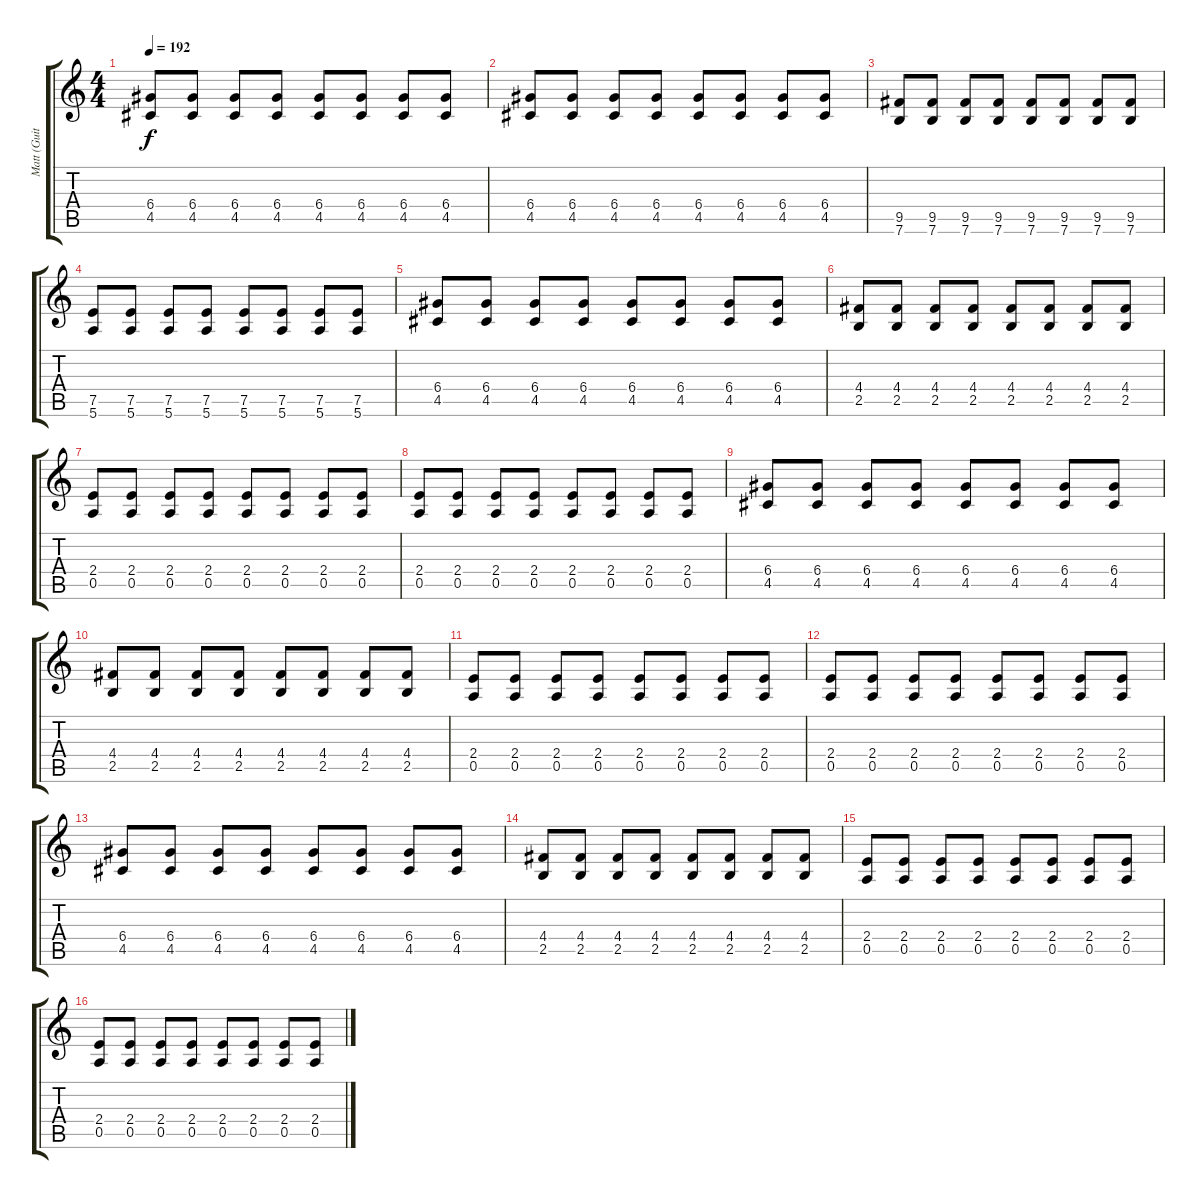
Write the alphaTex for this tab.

\track ("Matt (Guitar)" "Matt (Guit") {instrument overdrivenguitar}
\staff {score tabs}
\tuning (E4 B3 G3 D3 A2 E2) {hide}
\ts (4 4)
\tempo 192
\clef g2
\ks c
(6.4 4.5).8{dy f} (6.4 4.5).8 (6.4 4.5).8 (6.4 4.5).8 (6.4 4.5).8 (6.4 4.5).8 (6.4 4.5).8 (6.4 4.5).8 |
(6.4 4.5).8 (6.4 4.5).8 (6.4 4.5).8 (6.4 4.5).8 (6.4 4.5).8 (6.4 4.5).8 (6.4 4.5).8 (6.4 4.5).8 |
(9.5 7.6).8 (9.5 7.6).8 (9.5 7.6).8 (9.5 7.6).8 (9.5 7.6).8 (9.5 7.6).8 (9.5 7.6).8 (9.5 7.6).8 |
(7.5 5.6).8 (7.5 5.6).8 (7.5 5.6).8 (7.5 5.6).8 (7.5 5.6).8 (7.5 5.6).8 (7.5 5.6).8 (7.5 5.6).8 |
(6.4 4.5).8 (6.4 4.5).8 (6.4 4.5).8 (6.4 4.5).8 (6.4 4.5).8 (6.4 4.5).8 (6.4 4.5).8 (6.4 4.5).8 |
(4.4 2.5).8 (4.4 2.5).8 (4.4 2.5).8 (4.4 2.5).8 (4.4 2.5).8 (4.4 2.5).8 (4.4 2.5).8 (4.4 2.5).8 |
(2.4 0.5).8 (2.4 0.5).8 (2.4 0.5).8 (2.4 0.5).8 (2.4 0.5).8 (2.4 0.5).8 (2.4 0.5).8 (2.4 0.5).8 |
(2.4 0.5).8 (2.4 0.5).8 (2.4 0.5).8 (2.4 0.5).8 (2.4 0.5).8 (2.4 0.5).8 (2.4 0.5).8 (2.4 0.5).8 |
(6.4 4.5).8 (6.4 4.5).8 (6.4 4.5).8 (6.4 4.5).8 (6.4 4.5).8 (6.4 4.5).8 (6.4 4.5).8 (6.4 4.5).8 |
(4.4 2.5).8 (4.4 2.5).8 (4.4 2.5).8 (4.4 2.5).8 (4.4 2.5).8 (4.4 2.5).8 (4.4 2.5).8 (4.4 2.5).8 |
(2.4 0.5).8 (2.4 0.5).8 (2.4 0.5).8 (2.4 0.5).8 (2.4 0.5).8 (2.4 0.5).8 (2.4 0.5).8 (2.4 0.5).8 |
(2.4 0.5).8 (2.4 0.5).8 (2.4 0.5).8 (2.4 0.5).8 (2.4 0.5).8 (2.4 0.5).8 (2.4 0.5).8 (2.4 0.5).8 |
(6.4 4.5).8 (6.4 4.5).8 (6.4 4.5).8 (6.4 4.5).8 (6.4 4.5).8 (6.4 4.5).8 (6.4 4.5).8 (6.4 4.5).8 |
(4.4 2.5).8 (4.4 2.5).8 (4.4 2.5).8 (4.4 2.5).8 (4.4 2.5).8 (4.4 2.5).8 (4.4 2.5).8 (4.4 2.5).8 |
(2.4 0.5).8 (2.4 0.5).8 (2.4 0.5).8 (2.4 0.5).8 (2.4 0.5).8 (2.4 0.5).8 (2.4 0.5).8 (2.4 0.5).8 |
(2.4 0.5).8 (2.4 0.5).8 (2.4 0.5).8 (2.4 0.5).8 (2.4 0.5).8 (2.4 0.5).8 (2.4 0.5).8 (2.4 0.5).8
